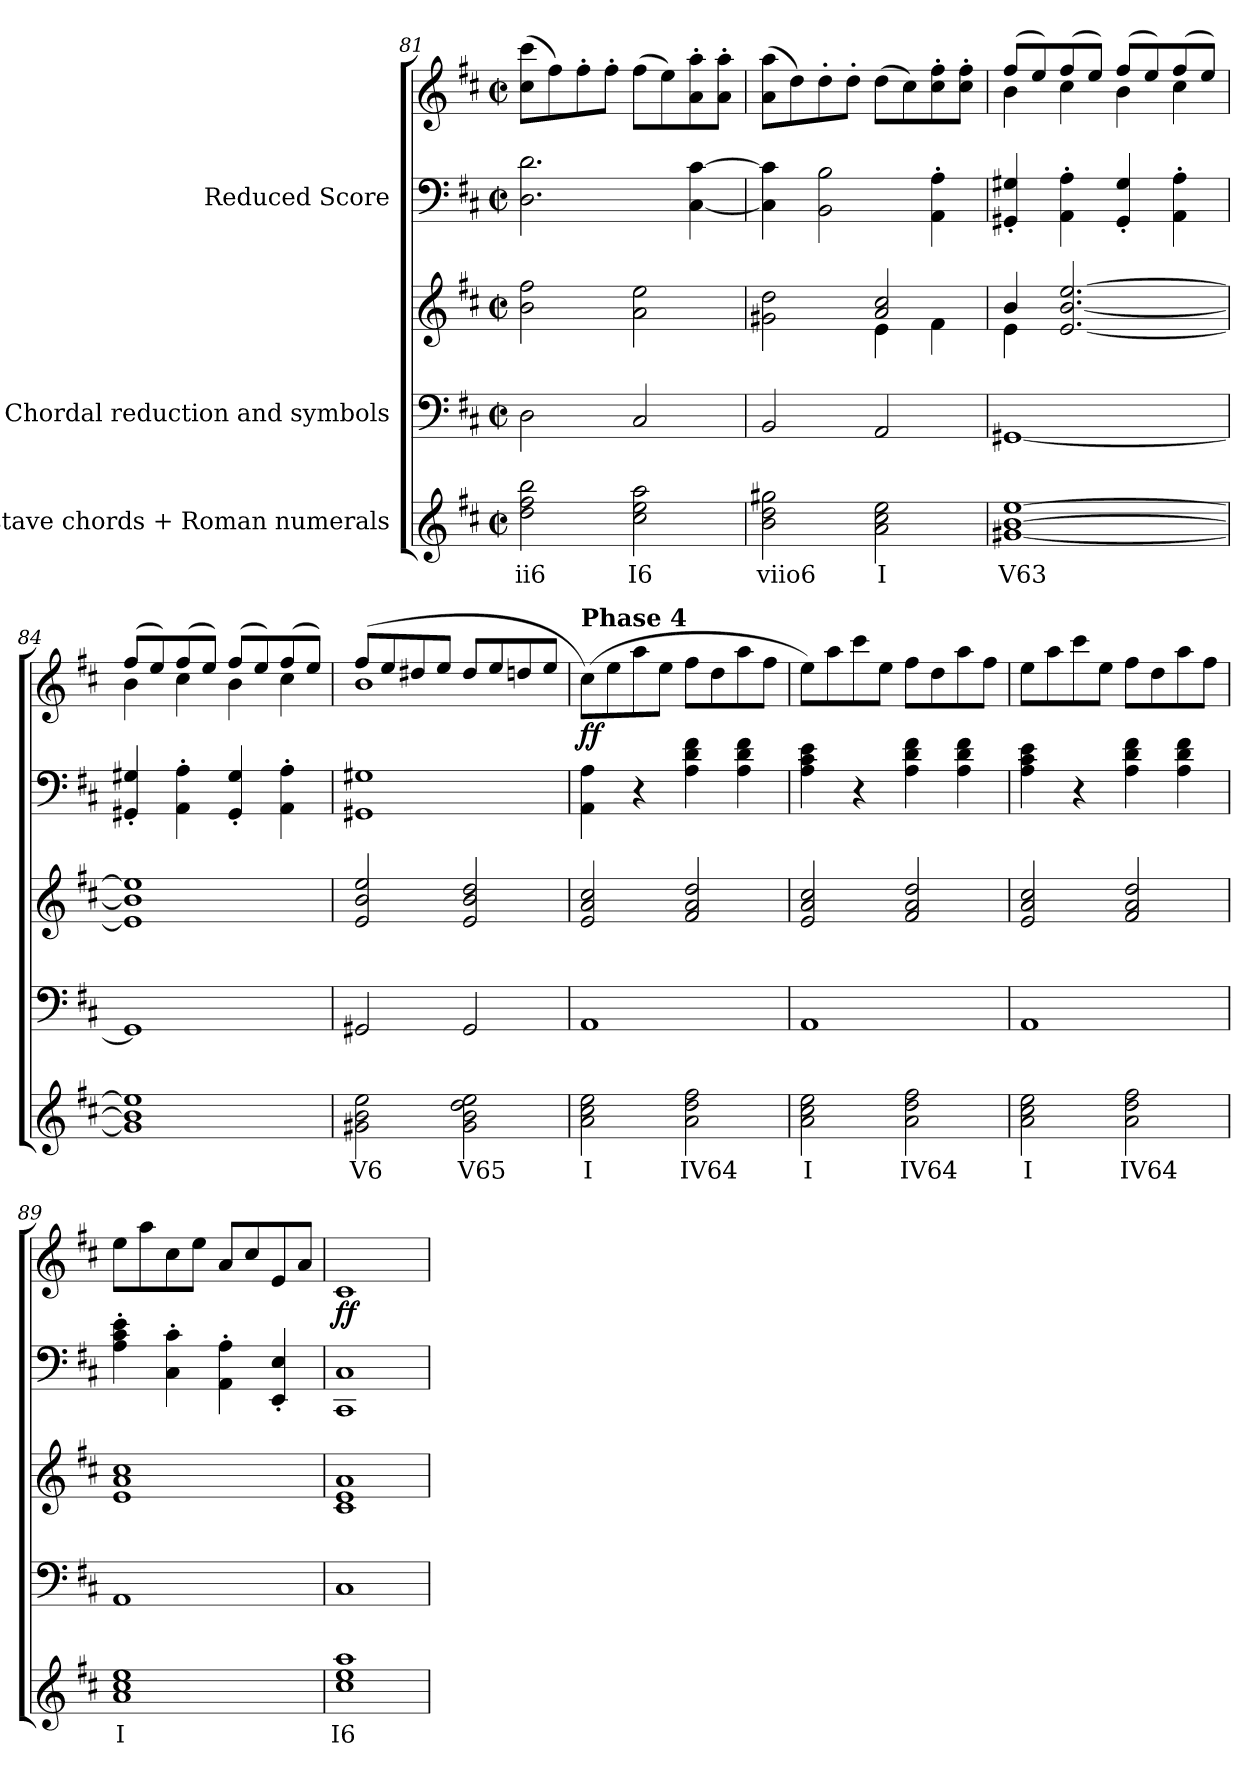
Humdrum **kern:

**kern	**text	**kern	**kern	**kern	**kern	**dynam
*part3	*part3	*part2	*part2	*part1	*part1	*part1
*staff5	*staff5	*staff4	*staff3	*staff2	*staff1	*staff1/2
*I"One-stave chords + Roman numerals	*	*I"Chordal reduction and symbols	*	*I"Reduced Score	*	*
*clefG2	*	*clefF4	*clefG2	*clefF4	*clefG2	*
*k[f#c#]	*	*k[f#c#]	*k[f#c#]	*k[f#c#]	*k[f#c#]	*
*	*	*D:	*D:	*D:	*D:	*
*M2/2	*	*M2/2	*M2/2	*M2/2	*M2/2	*
*met(c|)	*	*met(c|)	*met(c|)	*met(c|)	*met(c|)	*
=81	=81	=81	=81	=81	=81	=81
!	!LO:LY:b	!	!	!	!	!
2dd\ 2ff#\ 2bb\	ii6	2D\	2b\ 2ff#\	2.D\ 2.d\	(>8cc#\ 8ccc#\L	.
.	.	.	.	.	8ff#\)	.
.	.	.	.	.	8ff#'\	.
.	.	.	.	.	8ff#'\J	.
!	!LO:LY:b	!	!	!	!	!
2cc#\ 2ee\ 2aa\	I6	2C#/	2a\ 2ee\	.	(>8ff#\L	.
.	.	.	.	.	8ee\)	.
.	.	.	.	[4C#\ [4c#\	8a\' 8aa\'	.
.	.	.	.	.	8a\' 8aa\'J	.
=82	=82	=82	=82	=82	=82	=82
!	!LO:LY:b	!	!	!	!	!
*	*	*	*^	*	*	*
2b\ 2dd\ 2gg#X\	viio6	2BB/	2g#X\ 2dd\	2ryy	4C#\] 4c#\]	(>8a\ 8aa\L	.
.	.	.	.	.	.	8dd\)	.
.	.	.	.	.	2BB\ 2B\	8dd'\	.
.	.	.	.	.	.	8dd'\J	.
!	!LO:LY:b	!	!	!	!	!	!
2a\ 2cc#\ 2ee\	I	2AA/	2a/ 2cc#/	4e\	.	(>8dd\L	.
.	.	.	.	.	.	8cc#\)	.
.	.	.	.	4f#\	4AA\' 4A\'	8cc#\' 8ff#\'	.
.	.	.	.	.	.	8cc#\' 8ff#\'J	.
!!LO:PB:g=z
=83	=83	=83	=83	=83	=83	=83	=83
!	!LO:LY:b	!	!	!	!	!	!
*	*	*	*	*	*	*^	*
[1g#X [1b [1ee	V63	[1GG#X	4b/	4e\	4GG#X/' 4G#X/'	(>8ff#/L	4b\	.
.	.	.	.	.	.	8ee/)	.	.
.	.	.	[2.e/ [2.b/ [2.ee/	2.ryy	4AA\' 4A\'	(>8ff#/	4cc#\	.
.	.	.	.	.	.	8ee/J)	.	.
.	.	.	.	.	4GG#/' 4G#/'	(>8ff#/L	4b\	.
.	.	.	.	.	.	8ee/)	.	.
.	.	.	.	.	4AA\' 4A\'	(>8ff#/	4cc#\	.
.	.	.	.	.	.	8ee/J)	.	.
*	*	*	*v	*v	*	*	*	*
=84	=84	=84	=84	=84	=84	=84	=84
1g#] 1b] 1ee]	.	1GG#]	1e] 1b] 1ee]	4GG#X/' 4G#X/'	(>8ff#/L	4b\	.
.	.	.	.	.	8ee/)	.	.
.	.	.	.	4AA\' 4A\'	(>8ff#/	4cc#\	.
.	.	.	.	.	8ee/J)	.	.
.	.	.	.	4GG#/' 4G#/'	(>8ff#/L	4b\	.
.	.	.	.	.	8ee/)	.	.
.	.	.	.	4AA\' 4A\'	(>8ff#/	4cc#\	.
.	.	.	.	.	8ee/J)	.	.
=85	=85	=85	=85	=85	=85	=85	=85
!	!LO:LY:b	!	!	!	!	!	!
2g#X\ 2b\ 2ee\	V6	2GG#X/	2e/ 2b/ 2ee/	1GG#X 1G#X	(>8ff#/L	1b	.
.	.	.	.	.	8ee/	.	.
.	.	.	.	.	8dd#X/	.	.
.	.	.	.	.	8ee/J	.	.
!	!LO:LY:b	!	!	!	!	!	!
2g#\ 2b\ 2dd\ 2ee\	V65	2GG#/	2e/ 2b/ 2dd/	.	8dd#/L	.	.
.	.	.	.	.	8ee/	.	.
.	.	.	.	.	8ddn/	.	.
.	.	.	.	.	8ee/J	.	.
*	*	*	*	*	*v	*v	*
!!LO:LB:g=z
=86	=86	=86	=86	=86	=86	=86
!	!	!	!	!	!LO:TX:a:B:t=Phase 4	!
!	!LO:LY:b	!	!	!	!	!LO:DY:b
2a\ 2cc#\ 2ee\	I	1AA	2e/ 2a/ 2cc#/	4AA\ 4A\	(>8cc#\L)	ff
.	.	.	.	.	8ee\	.
.	.	.	.	4r	8aa\	.
.	.	.	.	.	8ee\J	.
!	!LO:LY:b	!	!	!	!	!
2a\ 2dd\ 2ff#\	IV64	.	2f#/ 2a/ 2dd/	4A\ 4d\ 4f#\	8ff#\L	.
.	.	.	.	.	8dd\	.
.	.	.	.	4A\ 4d\ 4f#\	8aa\	.
.	.	.	.	.	8ff#\J	.
=87	=87	=87	=87	=87	=87	=87
!	!LO:LY:b	!	!	!	!	!
2a\ 2cc#\ 2ee\	I	1AA	2e/ 2a/ 2cc#/	4A\ 4c#\ 4e\	8ee\L)	.
.	.	.	.	.	8aa\	.
.	.	.	.	4r	8ccc#\	.
.	.	.	.	.	8ee\J	.
!	!LO:LY:b	!	!	!	!	!
2a\ 2dd\ 2ff#\	IV64	.	2f#/ 2a/ 2dd/	4A\ 4d\ 4f#\	8ff#\L	.
.	.	.	.	.	8dd\	.
.	.	.	.	4A\ 4d\ 4f#\	8aa\	.
.	.	.	.	.	8ff#\J	.
=88	=88	=88	=88	=88	=88	=88
!	!LO:LY:b	!	!	!	!	!
2a\ 2cc#\ 2ee\	I	1AA	2e/ 2a/ 2cc#/	4A\ 4c#\ 4e\	8ee\L	.
.	.	.	.	.	8aa\	.
.	.	.	.	4r	8ccc#\	.
.	.	.	.	.	8ee\J	.
!	!LO:LY:b	!	!	!	!	!
2a\ 2dd\ 2ff#\	IV64	.	2f#/ 2a/ 2dd/	4A\ 4d\ 4f#\	8ff#\L	.
.	.	.	.	.	8dd\	.
.	.	.	.	4A\ 4d\ 4f#\	8aa\	.
.	.	.	.	.	8ff#\J	.
=89	=89	=89	=89	=89	=89	=89
!	!LO:LY:b	!	!	!	!	!
1a 1cc# 1ee	I	1AA	1e 1a 1cc#	4A\' 4c#\' 4e\'	8ee\L	.
.	.	.	.	.	8aa\	.
.	.	.	.	4C#\' 4c#\'	8cc#\	.
.	.	.	.	.	8ee\J	.
.	.	.	.	4AA\' 4A\'	8a/L	.
.	.	.	.	.	8cc#/	.
.	.	.	.	4EE/' 4E/'	8e/	.
.	.	.	.	.	8a/J	.
!!LO:PB:g=z
=90	=90	=90	=90	=90	=90	=90
!	!LO:LY:b	!	!	!	!	!LO:DY:b
1cc# 1ee 1aa	I6	1C#	1c# 1e 1a	1CC# 1C#	1c#	ff
=	=	=	=	=	=	=
*-	*-	*-	*-	*-	*-	*-
